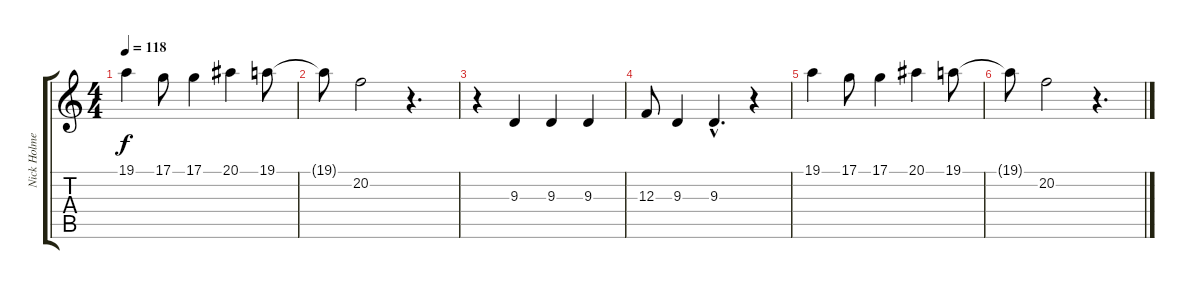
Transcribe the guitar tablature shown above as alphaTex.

\track ("Nick Holmes" "Nick Holme") {instrument flute}
\staff {score tabs}
\tuning (D4 A3 F3 C3 G2 D2) {hide}
\ts (4 4)
\tempo 118
\clef g2
\ks c
19.1.4{dy f} 17.1.8 17.1.4 20.1.4 19.1.8 |
19.1{t}.8 20.2.2 r.4{d} |
r.4 9.3.4 9.3.4 9.3.4 |
12.3.8 9.3.4 9.3{hac}.4{d} r.4 |
19.1.4 17.1.8 17.1.4 20.1.4 19.1.8 |
19.1{t}.8 20.2.2 r.4{d}
